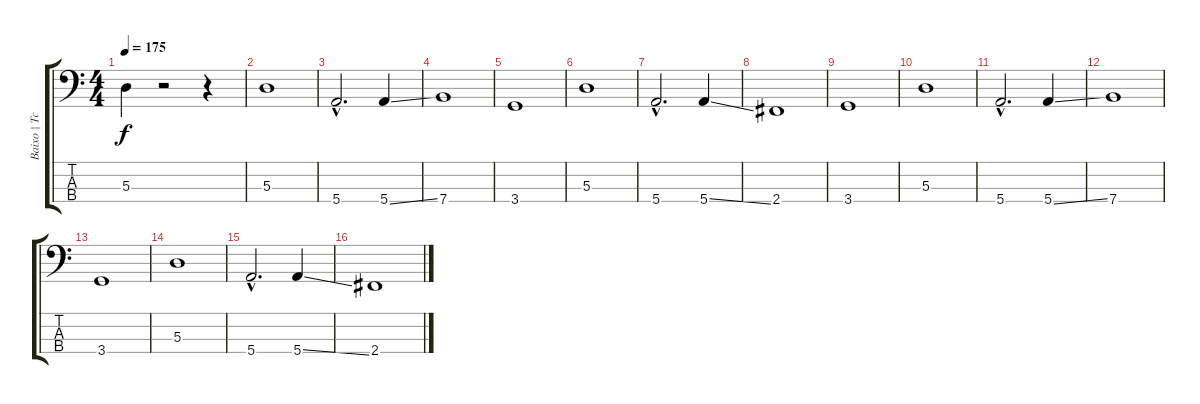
\track ("Baixo | Tchelo" "Baixo | Tc") {instrument electricbassfinger}
\staff {score tabs}
\tuning (G2 D2 A1 E1) {hide}
\ts (4 4)
\tempo 175
\clef f4
\ks c
5.3{t}.4{dy f} r.2 r.4 |
5.3.1 |
5.4{hac}.2{d} 5.4{ss}.4 |
7.4.1 |
3.4.1 |
5.3.1 |
5.4{hac}.2{d} 5.4{ss}.4 |
2.4.1 |
3.4.1 |
5.3.1 |
5.4{hac}.2{d} 5.4{ss}.4 |
7.4.1 |
3.4.1 |
5.3.1 |
5.4{hac}.2{d} 5.4{ss}.4 |
2.4.1
